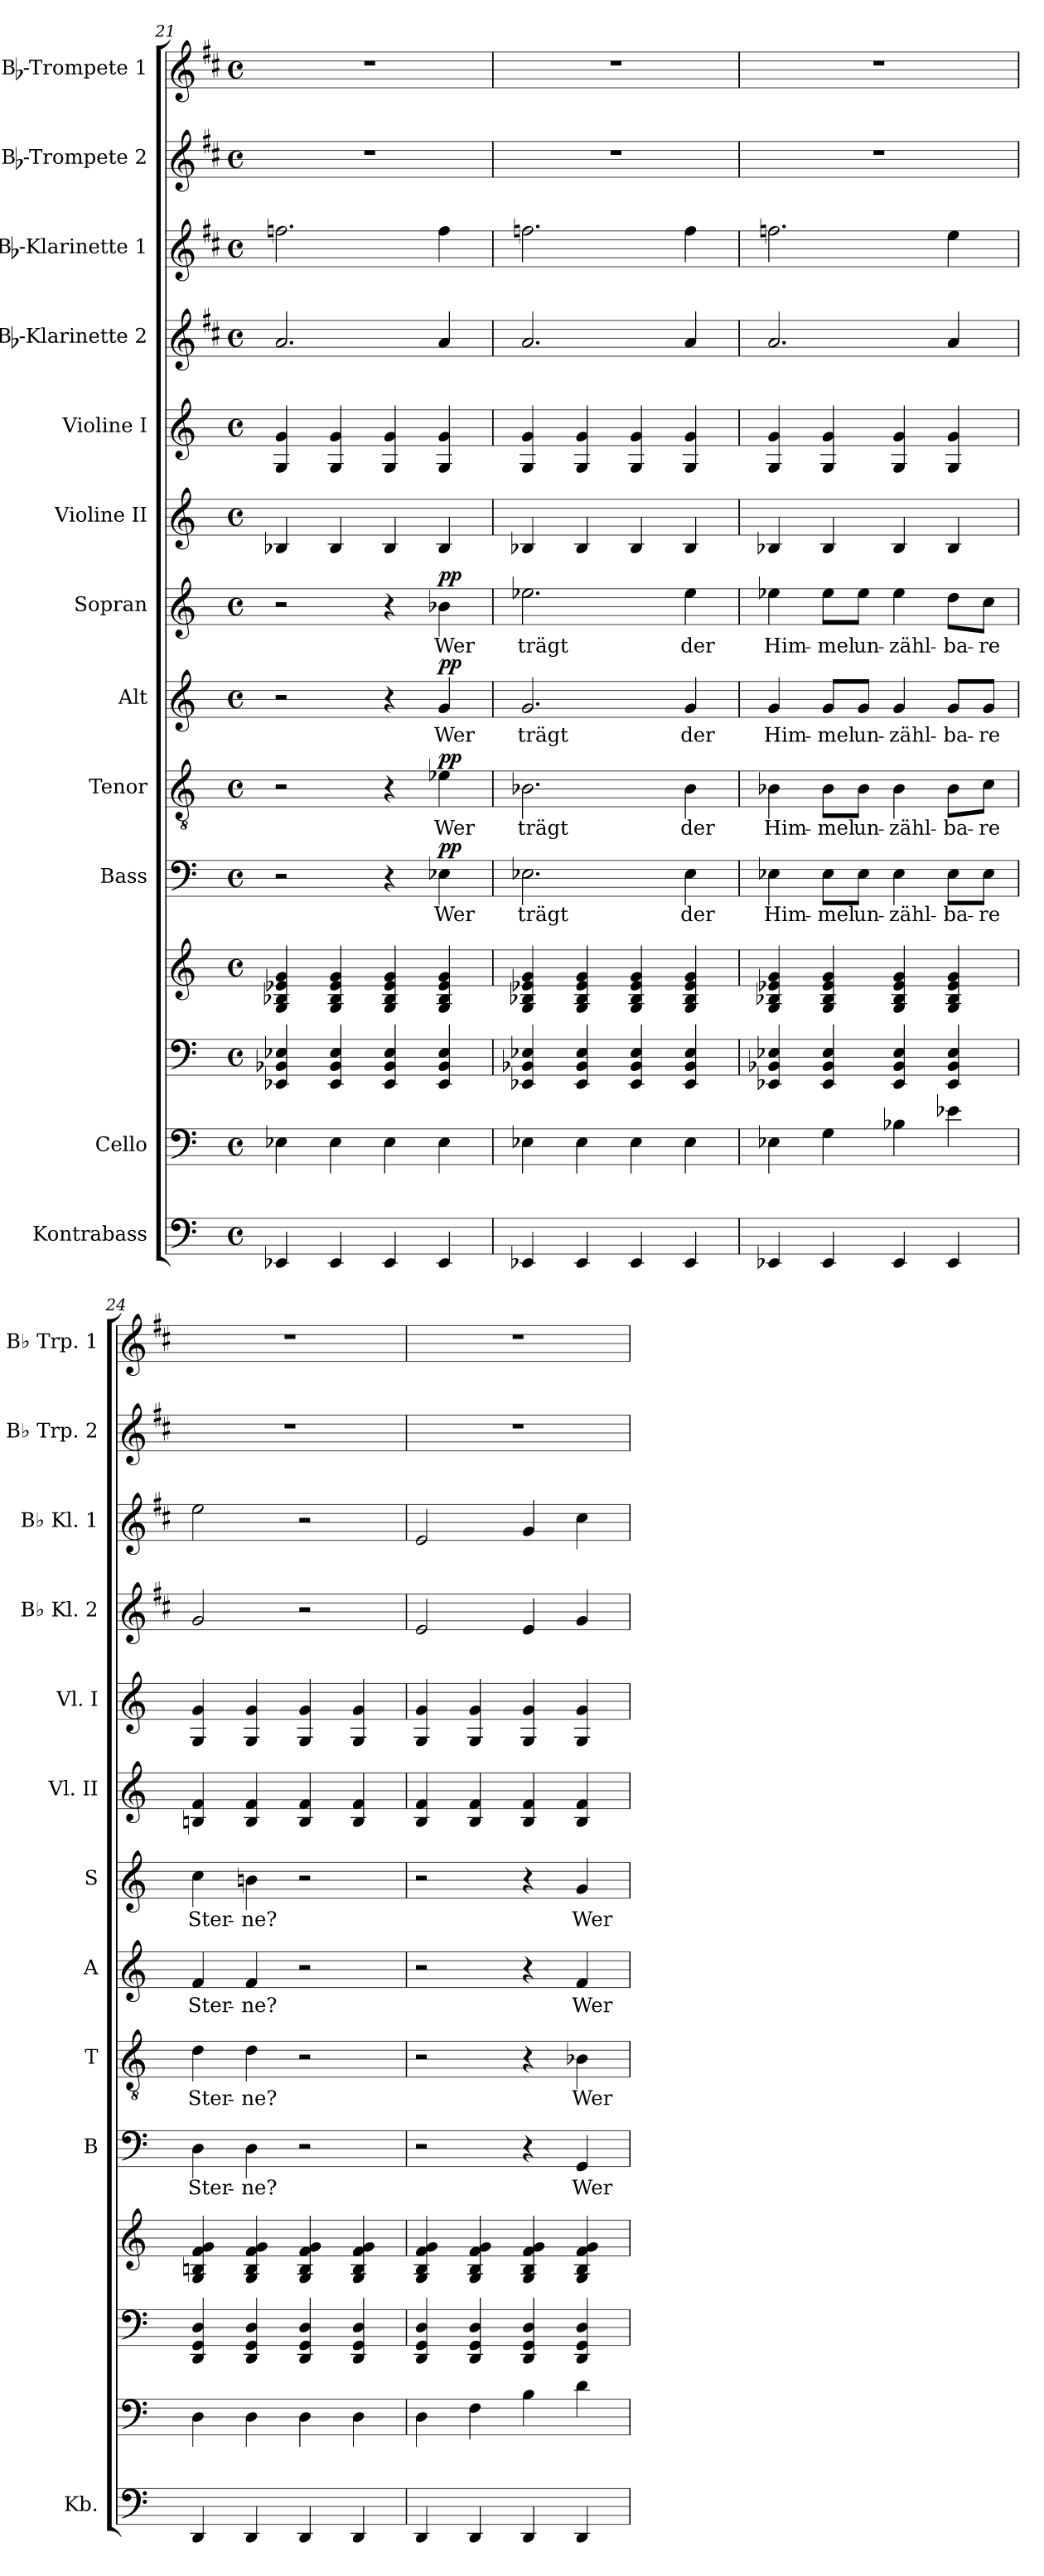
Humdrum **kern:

**kern	**kern	**kern	**kern	**kern	**text	**dynam	**kern	**text	**dynam	**kern	**text	**dynam	**kern	**text	**dynam	**kern	**kern	**kern	**kern	**kern	**kern
*part13	*part12	*part11	*part11	*part10	*part10	*part10	*part9	*part9	*part9	*part8	*part8	*part8	*part7	*part7	*part7	*part6	*part5	*part4	*part3	*part2	*part1
*staff14	*staff13	*staff12	*staff11	*staff10	*staff10	*staff10	*staff9	*staff9	*staff9	*staff8	*staff8	*staff8	*staff7	*staff7	*staff7	*staff6	*staff5	*staff4	*staff3	*staff2	*staff1
*I"Kontrabass	*I"Cello	*	*	*I"Bass	*	*	*I"Tenor	*	*	*I"Alt	*	*	*I"Sopran	*	*	*I"Violine II	*I"Violine I	*I"Bb-Klarinette 2	*I"Bb-Klarinette 1	*I"Bb-Trompete 2	*I"Bb-Trompete 1
*I'Kb.	*	*	*	*I'B	*	*	*I'T	*	*	*I'A	*	*	*I'S	*	*	*I'Vl. II	*I'Vl. I	*I'Bb Kl. 2	*I'Bb Kl. 1	*I'Bb Trp. 2	*I'Bb Trp. 1
*clefF4	*clefF4	*clefF4	*clefG2	*clefF4	*	*	*clefGv2	*	*	*clefG2	*	*	*clefG2	*	*	*clefG2	*clefG2	*clefG2	*clefG2	*clefG2	*clefG2
*ITrd7c12	*	*	*	*	*	*	*	*	*	*	*	*	*	*	*	*	*	*ITrd1c2	*ITrd1c2	*ITrd1c2	*ITrd1c2
*k[]	*k[]	*k[]	*k[]	*k[]	*	*	*k[]	*	*	*k[]	*	*	*k[]	*	*	*k[]	*k[]	*k[]	*k[]	*k[]	*k[]
*C:	*C:	*C:	*C:	*C:	*	*	*C:	*	*	*C:	*	*	*C:	*	*	*C:	*C:	*C:	*C:	*C:	*C:
*M4/4	*M4/4	*M4/4	*M4/4	*M4/4	*	*	*M4/4	*	*	*M4/4	*	*	*M4/4	*	*	*M4/4	*M4/4	*M4/4	*M4/4	*M4/4	*M4/4
*met(c)	*met(c)	*met(c)	*met(c)	*met(c)	*	*	*met(c)	*	*	*met(c)	*	*	*met(c)	*	*	*met(c)	*met(c)	*met(c)	*met(c)	*met(c)	*met(c)
=21	=21	=21	=21	=21	=21	=21	=21	=21	=21	=21	=21	=21	=21	=21	=21	=21	=21	=21	=21	=21	=21
4EEE-X/	4E-X\	4EE-X/ 4BB-X/ 4E-X/	4G/ 4B-X/ 4e-X/ 4g/	2r	.	.	2r	.	.	2r	.	.	2r	.	.	4B-X/	4G/ 4g/	2.g/	2.ee-X\	1r	1r
4EEE-/	4E-\	4EE-/ 4BB-/ 4E-/	4G/ 4B-/ 4e-/ 4g/	.	.	.	.	.	.	.	.	.	.	.	.	4B-/	4G/ 4g/	.	.	.	.
4EEE-/	4E-\	4EE-/ 4BB-/ 4E-/	4G/ 4B-/ 4e-/ 4g/	4r	.	.	4r	.	.	4r	.	.	4r	.	.	4B-/	4G/ 4g/	.	.	.	.
!	!	!	!	!	!LO:LY:b	!LO:DY:a	!	!LO:LY:b	!LO:DY:a	!	!LO:LY:b	!LO:DY:a	!	!LO:LY:b	!LO:DY:a	!	!	!	!	!	!
4EEE-/	4E-\	4EE-/ 4BB-/ 4E-/	4G/ 4B-/ 4e-/ 4g/	4E-X\	Wer	pp	4e-X\	Wer	pp	4g/	Wer	pp	4b-X\	Wer	pp	4B-/	4G/ 4g/	4g/	4ee-\	.	.
=22	=22	=22	=22	=22	=22	=22	=22	=22	=22	=22	=22	=22	=22	=22	=22	=22	=22	=22	=22	=22	=22
!	!	!	!	!	!LO:LY:b	!	!	!LO:LY:b	!	!	!LO:LY:b	!	!	!LO:LY:b	!	!	!	!	!	!	!
4EEE-X/	4E-X\	4EE-X/ 4BB-X/ 4E-X/	4G/ 4B-X/ 4e-X/ 4g/	2.E-X\	trägt	.	2.B-X\	trägt	.	2.g/	trägt	.	2.ee-X\	trägt	.	4B-X/	4G/ 4g/	2.g/	2.ee-X\	1r	1r
4EEE-/	4E-\	4EE-/ 4BB-/ 4E-/	4G/ 4B-/ 4e-/ 4g/	.	.	.	.	.	.	.	.	.	.	.	.	4B-/	4G/ 4g/	.	.	.	.
4EEE-/	4E-\	4EE-/ 4BB-/ 4E-/	4G/ 4B-/ 4e-/ 4g/	.	.	.	.	.	.	.	.	.	.	.	.	4B-/	4G/ 4g/	.	.	.	.
!	!	!	!	!	!LO:LY:b	!	!	!LO:LY:b	!	!	!LO:LY:b	!	!	!LO:LY:b	!	!	!	!	!	!	!
4EEE-/	4E-\	4EE-/ 4BB-/ 4E-/	4G/ 4B-/ 4e-/ 4g/	4E-\	der	.	4B-\	der	.	4g/	der	.	4ee-\	der	.	4B-/	4G/ 4g/	4g/	4ee-\	.	.
=23	=23	=23	=23	=23	=23	=23	=23	=23	=23	=23	=23	=23	=23	=23	=23	=23	=23	=23	=23	=23	=23
!	!	!	!	!	!LO:LY:b	!	!	!LO:LY:b	!	!	!LO:LY:b	!	!	!LO:LY:b	!	!	!	!	!	!	!
4EEE-X/	4E-X\	4EE-X/ 4BB-X/ 4E-X/	4G/ 4B-X/ 4e-X/ 4g/	4E-X\	Him-	.	4B-X\	Him-	.	4g/	Him-	.	4ee-X\	Him-	.	4B-X/	4G/ 4g/	2.g/	2.ee-X\	1r	1r
!	!	!	!	!	!LO:LY:b	!	!	!LO:LY:b	!	!	!LO:LY:b	!	!	!LO:LY:b	!	!	!	!	!	!	!
4EEE-/	4G\	4EE-/ 4BB-/ 4E-/	4G/ 4B-/ 4e-/ 4g/	8E-\L	-mel	.	8B-\L	-mel	.	8g/L	-mel	.	8ee-\L	-mel	.	4B-/	4G/ 4g/	.	.	.	.
!	!	!	!	!	!LO:LY:b	!	!	!LO:LY:b	!	!	!LO:LY:b	!	!	!LO:LY:b	!	!	!	!	!	!	!
.	.	.	.	8E-\J	un-	.	8B-\J	un-	.	8g/J	un-	.	8ee-\J	un-	.	.	.	.	.	.	.
!	!	!	!	!	!LO:LY:b	!	!	!LO:LY:b	!	!	!LO:LY:b	!	!	!LO:LY:b	!	!	!	!	!	!	!
4EEE-/	4B-X\	4EE-/ 4BB-/ 4E-/	4G/ 4B-/ 4e-/ 4g/	4E-\	-zähl-	.	4B-\	-zähl-	.	4g/	-zähl-	.	4ee-\	-zähl-	.	4B-/	4G/ 4g/	.	.	.	.
!	!	!	!	!	!LO:LY:b	!	!	!LO:LY:b	!	!	!LO:LY:b	!	!	!LO:LY:b	!	!	!	!	!	!	!
4EEE-/	4e-X\	4EE-/ 4BB-/ 4E-/	4G/ 4B-/ 4e-/ 4g/	8E-\L	-ba-	.	8B-\L	-ba-	.	8g/L	-ba-	.	8dd\L	-ba-	.	4B-/	4G/ 4g/	4g/	4dd\	.	.
!	!	!	!	!	!LO:LY:b	!	!	!LO:LY:b	!	!	!LO:LY:b	!	!	!LO:LY:b	!	!	!	!	!	!	!
.	.	.	.	8E-\J	-re	.	8c\J	-re	.	8g/J	-re	.	8cc\J	-re	.	.	.	.	.	.	.
!!LO:PB:g=z
=24	=24	=24	=24	=24	=24	=24	=24	=24	=24	=24	=24	=24	=24	=24	=24	=24	=24	=24	=24	=24	=24
!	!	!	!	!	!LO:LY:b	!	!	!LO:LY:b	!	!	!LO:LY:b	!	!	!LO:LY:b	!	!	!	!	!	!	!
4DDD/	4D\	4DD/ 4GG/ 4D/	4G/ 4Bn/ 4f/ 4g/	4D\	Ster-	.	4d\	Ster-	.	4f/	Ster-	.	4cc\	Ster-	.	4Bn/ 4f/	4G/ 4g/	2f/	2dd\	1r	1r
!	!	!	!	!	!LO:LY:b	!	!	!LO:LY:b	!	!	!LO:LY:b	!	!	!LO:LY:b	!	!	!	!	!	!	!
4DDD/	4D\	4DD/ 4GG/ 4D/	4G/ 4B/ 4f/ 4g/	4D\	-ne?	.	4d\	-ne?	.	4f/	-ne?	.	4bn\	-ne?	.	4B/ 4f/	4G/ 4g/	.	.	.	.
4DDD/	4D\	4DD/ 4GG/ 4D/	4G/ 4B/ 4f/ 4g/	2r	.	.	2r	.	.	2r	.	.	2r	.	.	4B/ 4f/	4G/ 4g/	2r	2r	.	.
4DDD/	4D\	4DD/ 4GG/ 4D/	4G/ 4B/ 4f/ 4g/	.	.	.	.	.	.	.	.	.	.	.	.	4B/ 4f/	4G/ 4g/	.	.	.	.
=25	=25	=25	=25	=25	=25	=25	=25	=25	=25	=25	=25	=25	=25	=25	=25	=25	=25	=25	=25	=25	=25
4DDD/	4D\	4DD/ 4GG/ 4D/	4G/ 4B/ 4f/ 4g/	2r	.	.	2r	.	.	2r	.	.	2r	.	.	4B/ 4f/	4G/ 4g/	2d/	2d/	1r	1r
4DDD/	4F\	4DD/ 4GG/ 4D/	4G/ 4B/ 4f/ 4g/	.	.	.	.	.	.	.	.	.	.	.	.	4B/ 4f/	4G/ 4g/	.	.	.	.
4DDD/	4B\	4DD/ 4GG/ 4D/	4G/ 4B/ 4f/ 4g/	4r	.	.	4r	.	.	4r	.	.	4r	.	.	4B/ 4f/	4G/ 4g/	4d/	4f/	.	.
!	!	!	!	!	!LO:LY:b	!	!	!LO:LY:b	!	!	!LO:LY:b	!	!	!LO:LY:b	!	!	!	!	!	!	!
4DDD/	4d\	4DD/ 4GG/ 4D/	4G/ 4B/ 4f/ 4g/	4GG/	Wer	.	4B-\	Wer	.	4f/	Wer	.	4g/	Wer	.	4B/ 4f/	4G/ 4g/	4f/	4b\	.	.
=	=	=	=	=	=	=	=	=	=	=	=	=	=	=	=	=	=	=	=	=	=
*-	*-	*-	*-	*-	*-	*-	*-	*-	*-	*-	*-	*-	*-	*-	*-	*-	*-	*-	*-	*-	*-
